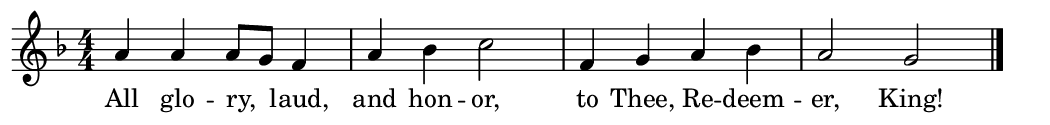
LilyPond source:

\include "common.ily"

#(set! paper-alist (cons '("example" . (cons (* 7 in) (* 60 pt))) paper-alist))

exampleHeight = #(define-scheme-function
                  (parser location size)
                  (number?)
                  (ly:pt (* size 60)))

\paper {
  #(set-paper-size "example")
  left-margin = 2
  ragged-right = ##f
  print-page-number = ##f
}

\header {
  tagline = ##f
}

\layout {
  indent = #0
}


\relative c'' {
  \clef treble
  \key f \major
  \numericTimeSignature
  \time 4/4

  a4 a a8 g f4
  a bes c2
  f,4 g a bes
  a2 g

  \bar "|."
}
\addlyrics {
  All glo -- ry, _ laud,
  and hon -- or,
  to Thee, Re -- deem --
  er, King!
}
